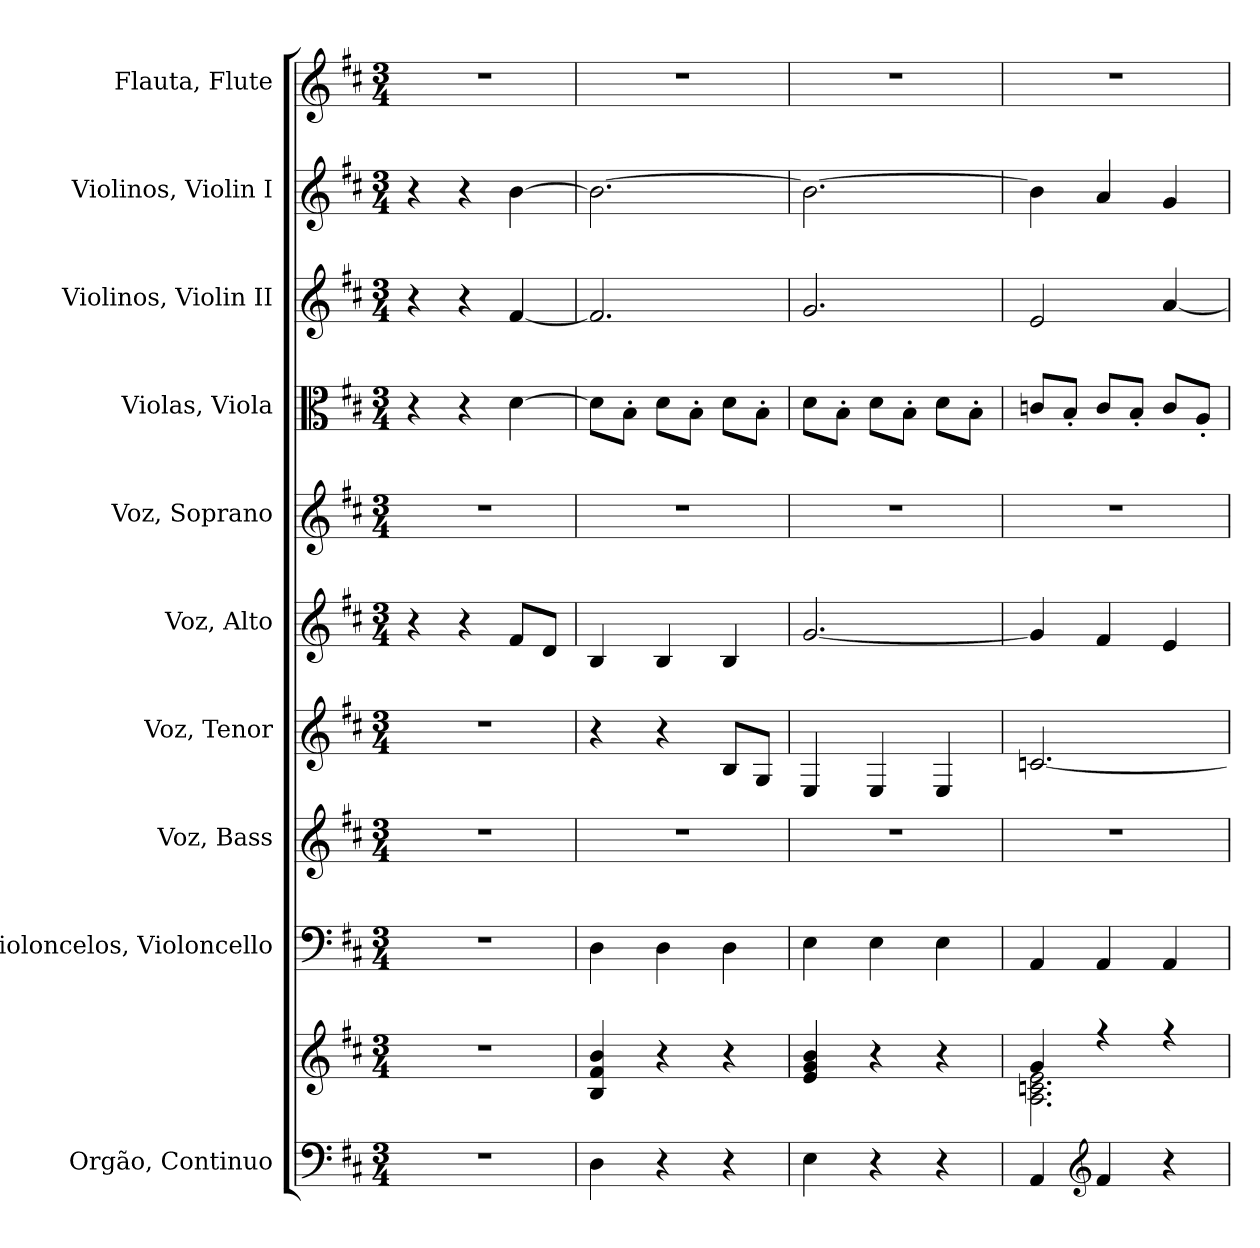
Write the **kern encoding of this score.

**kern	**kern	**kern	**kern	**kern	**kern	**kern	**kern	**kern	**kern	**kern
*part10	*part10	*part9	*part8	*part7	*part6	*part5	*part4	*part3	*part2	*part1
*staff11	*staff10	*staff9	*staff8	*staff7	*staff6	*staff5	*staff4	*staff3	*staff2	*staff1
*I"Orgão, Continuo	*	*I"Violoncelos, Violoncello	*I"Voz, Bass	*I"Voz, Tenor	*I"Voz, Alto	*I"Voz, Soprano	*I"Violas, Viola	*I"Violinos, Violin II	*I"Violinos, Violin I	*I"Flauta, Flute
*I'Org	*	*I'Vcs.	*I'V.	*I'V.	*I'V.	*I'V.	*I'Vla.	*I'Vno.	*I'Vno.	*I'Fl.
*clefF4	*clefG2	*clefF4	*clefG2	*clefG2	*clefG2	*clefG2	*clefC3	*clefG2	*clefG2	*clefG2
*k[f#c#]	*k[f#c#]	*k[f#c#]	*k[f#c#]	*k[f#c#]	*k[f#c#]	*k[f#c#]	*k[f#c#]	*k[f#c#]	*k[f#c#]	*k[f#c#]
*M3/4	*M3/4	*M3/4	*M3/4	*M3/4	*M3/4	*M3/4	*M3/4	*M3/4	*M3/4	*M3/4
*MM50	*MM50	*MM50	*MM50	*MM50	*MM50	*MM50	*MM50	*MM50	*MM50	*MM50
=1	=1	=1	=1	=1	=1	=1	=1	=1	=1	=1
2.r	2.r	2.r	2.r	2.r	4r	2.r	4r	4r	4r	2.r
.	.	.	.	.	4r	.	4r	4r	4r	.
.	.	.	.	.	8f#/L	.	[4d\	[4f#/	[4b\	.
.	.	.	.	.	8d/J	.	.	.	.	.
=2	=2	=2	=2	=2	=2	=2	=2	=2	=2	=2
4D\	4B/ 4f#/ 4b/	4D\	2.r	4r	4B/	2.r	8d\L]	2.f#/]	2.b\_	2.r
.	.	.	.	.	.	.	8B'\J	.	.	.
4r	4r	4D\	.	4r	4B/	.	8d\L	.	.	.
.	.	.	.	.	.	.	8B'\J	.	.	.
4r	4r	4D\	.	8B/L	4B/	.	8d\L	.	.	.
.	.	.	.	8G/J	.	.	8B'\J	.	.	.
=3	=3	=3	=3	=3	=3	=3	=3	=3	=3	=3
4E\	4e/ 4g/ 4b/	4E\	2.r	4E/	[2.g/	2.r	8d\L	2.g/	2.b\_	2.r
.	.	.	.	.	.	.	8B'\J	.	.	.
4r	4r	4E\	.	4E/	.	.	8d\L	.	.	.
.	.	.	.	.	.	.	8B'\J	.	.	.
4r	4r	4E\	.	4E/	.	.	8d\L	.	.	.
.	.	.	.	.	.	.	8B'\J	.	.	.
=4	=4	=4	=4	=4	=4	=4	=4	=4	=4	=4
*	*^	*	*	*	*	*	*	*	*	*
4AA/	4g/	2.A\ 2.cn\ 2.e\	4AA/	2.r	[2.cn/	4g/]	2.r	8cn/L	2e/	4b\]	2.r
.	.	.	.	.	.	.	.	8B'/J	.	.	.
*clefG2	*	*	*	*	*	*	*	*	*	*	*
4f#/	4r	.	4AA/	.	.	4f#/	.	8c/L	.	4a/	.
.	.	.	.	.	.	.	.	8B'/J	.	.	.
4r	4r	.	4AA/	.	.	4e/	.	8c/L	[4a/	4g/	.
.	.	.	.	.	.	.	.	8A'/J	.	.	.
*	*v	*v	*	*	*	*	*	*	*	*	*
=	=	=	=	=	=	=	=	=	=	=
*-	*-	*-	*-	*-	*-	*-	*-	*-	*-	*-
